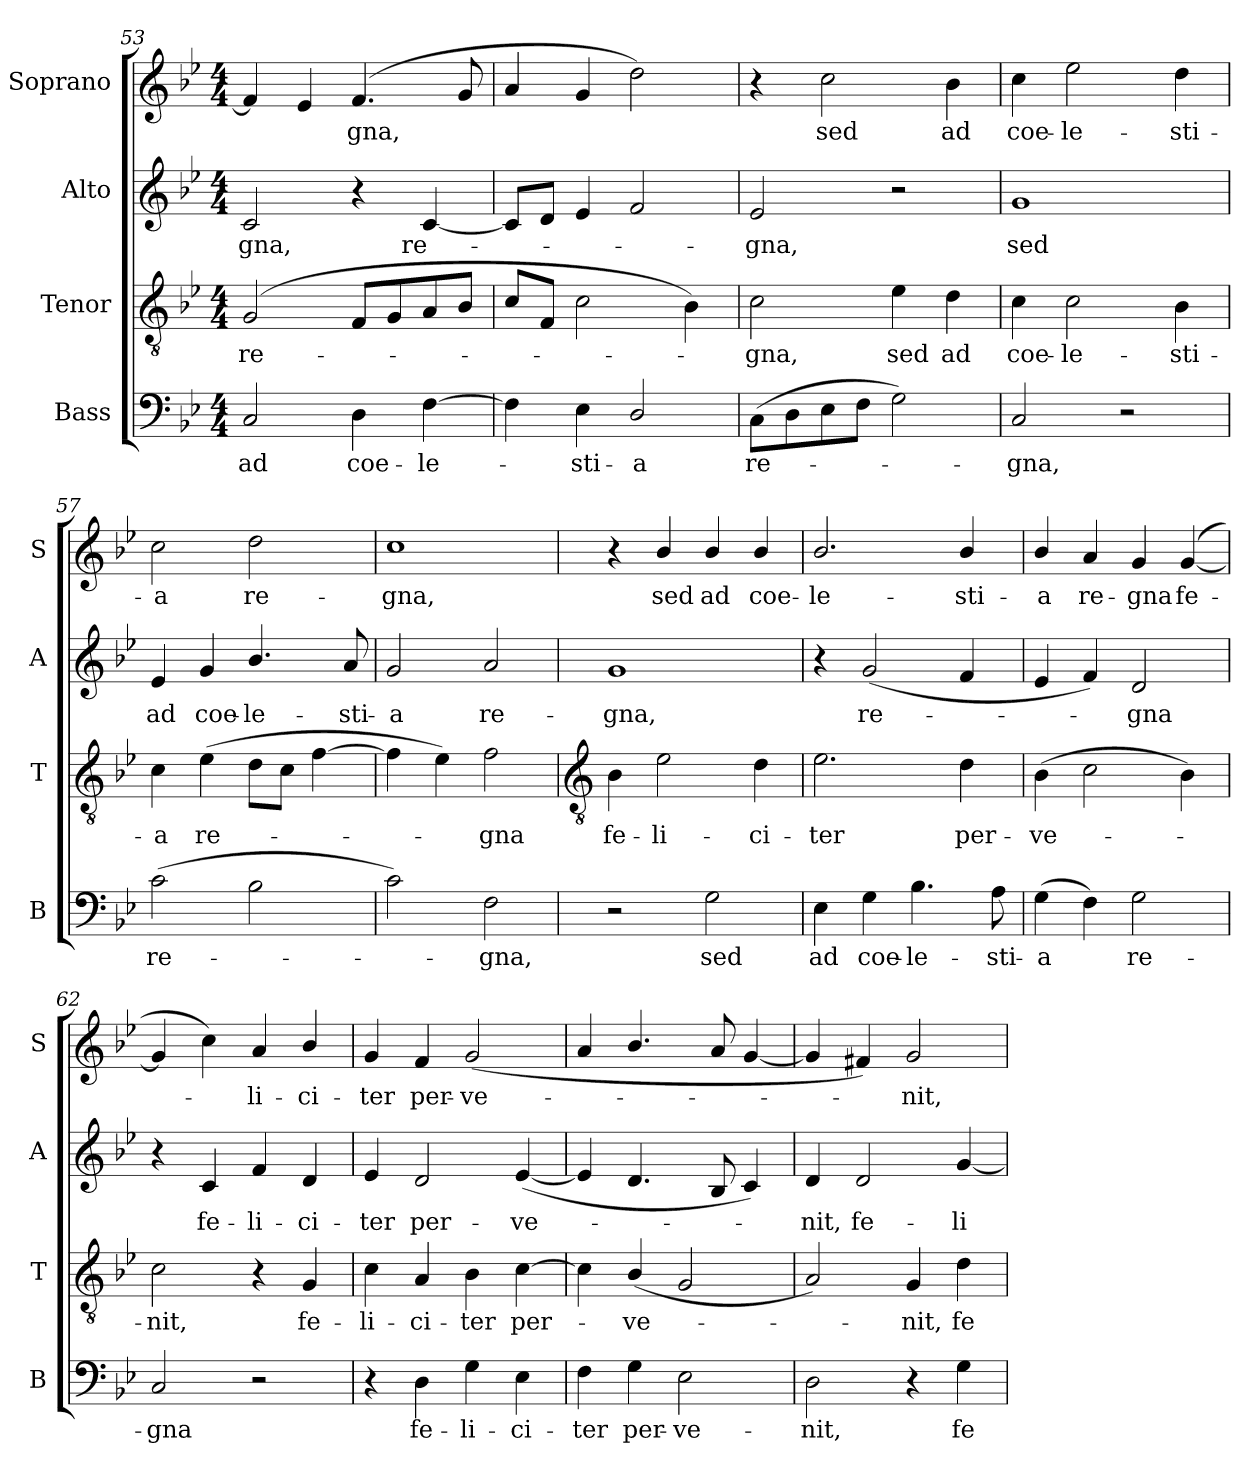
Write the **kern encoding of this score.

**kern	**text	**kern	**text	**kern	**text	**kern	**text
*part4	*part4	*part3	*part3	*part2	*part2	*part1	*part1
*staff4	*staff4	*staff3	*staff3	*staff2	*staff2	*staff1	*staff1
*I"Bass	*	*I"Tenor	*	*I"Alto	*	*I"Soprano	*
*I'B	*	*I'T	*	*I'A	*	*I'S	*
*clefF4	*	*clefGv2	*	*clefG2	*	*clefG2	*
*k[b-e-]	*	*k[b-e-]	*	*k[b-e-]	*	*k[b-e-]	*
*B-:	*	*B-:	*	*B-:	*	*B-:	*
*M4/4	*	*M4/4	*	*M4/4	*	*M4/4	*
=53	=53	=53	=53	=53	=53	=53	=53
!	!LO:LY:b	!	!LO:LY:b	!	!LO:LY:b	!	!
2C	ad	(<2G	re-	2c	gna,	4f]	.
.	.	.	.	.	.	4e-	.
!	!LO:LY:b	!	!	!	!	!	!LO:LY:b
4D	coe-	8FL	.	4r	.	(<4.f	gna,
.	.	8G	.	.	.	.	.
!	!LO:LY:b	!	!	!	!LO:LY:b	!	!
[4F	-le-	8A	.	[4c	re-	.	.
.	.	8B-J	.	.	.	8g	.
=54	=54	=54	=54	=54	=54	=54	=54
4F]	.	8cL	.	8cL]	.	4a	.
.	.	8FJ	.	8dJ	.	.	.
!	!LO:LY:b	!	!	!	!	!	!
4E-	sti-	2c	.	4e-	.	4g	.
!	!LO:LY:b	!	!	!	!	!	!
2D/	-a	.	.	2f	.	2dd)	.
.	.	4B-)	.	.	.	.	.
=55	=55	=55	=55	=55	=55	=55	=55
!	!LO:LY:b	!	!LO:LY:b	!	!LO:LY:b	!	!
(>8CL	re-	2c	gna,	2e-	gna,	4r	.
8D	.	.	.	.	.	.	.
!	!	!	!	!	!	!	!LO:LY:b
8E-	.	.	.	.	.	2cc	sed
8FJ	.	.	.	.	.	.	.
!	!	!	!LO:LY:b	!	!	!	!
2G)	.	4e-	sed	2r	.	.	.
!	!	!	!LO:LY:b	!	!	!	!LO:LY:b
.	.	4d	ad	.	.	4b-	ad
=56	=56	=56	=56	=56	=56	=56	=56
!	!LO:LY:b	!	!LO:LY:b	!	!LO:LY:b	!	!LO:LY:b
2C	gna,	4c	coe-	1g	sed	4cc	coe-
!	!	!	!LO:LY:b	!	!	!	!LO:LY:b
.	.	2c	-le-	.	.	2ee-	-le-
2r	.	.	.	.	.	.	.
!	!	!	!LO:LY:b	!	!	!	!LO:LY:b
.	.	4B-	-sti-	.	.	4dd	-sti-
=57	=57	=57	=57	=57	=57	=57	=57
!	!LO:LY:b	!	!LO:LY:b	!	!LO:LY:b	!	!LO:LY:b
(>2c	re-	4c	-a	4e-	ad	2cc	-a
!	!	!	!LO:LY:b	!	!LO:LY:b	!	!
.	.	(>4e-	re-	4g	coe-	.	.
!	!	!	!	!	!LO:LY:b	!	!LO:LY:b
2B-	.	8dL	.	4.b-/	-le-	2dd	re-
.	.	8cJ	.	.	.	.	.
.	.	[4f	.	.	.	.	.
!	!	!	!	!	!LO:LY:b	!	!
.	.	.	.	8a	-sti-	.	.
=58	=58	=58	=58	=58	=58	=58	=58
!	!	!	!	!	!LO:LY:b	!	!LO:LY:b
2c)	.	4f]	.	2g	-a	1cc	-gna,
.	.	4e-)	.	.	.	.	.
!	!LO:LY:b	!	!LO:LY:b	!	!LO:LY:b	!	!
2F	gna,	2f	gna	2a	re-	.	.
!!LO:LB:g=z
=59	=59	=59	=59	=59	=59	=59	=59
*	*	*clefGv2	*	*	*	*	*
!	!	!	!LO:LY:b	!	!LO:LY:b	!	!
2r	.	4B-	fe-	1g	-gna,	4r	.
!	!	!	!LO:LY:b	!	!	!	!LO:LY:b
.	.	2e-	-li-	.	.	4b-/	sed
!	!LO:LY:b	!	!	!	!	!	!LO:LY:b
2G	sed	.	.	.	.	4b-/	ad
!	!	!	!LO:LY:b	!	!	!	!LO:LY:b
.	.	4d	-ci-	.	.	4b-/	coe-
=60	=60	=60	=60	=60	=60	=60	=60
!	!LO:LY:b	!	!LO:LY:b	!	!	!	!LO:LY:b
4E-	ad	2.e-	-ter	4r	.	2.b-/	-le-
!	!LO:LY:b	!	!	!	!LO:LY:b	!	!
4G	coe-	.	.	(<2g	re-	.	.
!	!LO:LY:b	!	!	!	!	!	!
4.B-	-le-	.	.	.	.	.	.
!	!	!	!LO:LY:b	!	!	!	!LO:LY:b
.	.	4d	per-	4f	.	4b-/	-sti-
!	!LO:LY:b	!	!	!	!	!	!
8A	-sti-	.	.	.	.	.	.
=61	=61	=61	=61	=61	=61	=61	=61
!	!LO:LY:b	!	!LO:LY:b	!	!	!	!LO:LY:b
(>4G	-a	(>4B-	-ve-	4e-	.	4b-/	-a
!	!	!	!	!	!	!	!LO:LY:b
4F)	.	2c	.	4f)	.	4a	re-
!	!LO:LY:b	!	!	!	!LO:LY:b	!	!LO:LY:b
2G	re-	.	.	2d	gna	4g	-gna
!	!	!	!	!	!	!	!LO:LY:b
.	.	4B-)	.	.	.	(<[4g	fe-
=62	=62	=62	=62	=62	=62	=62	=62
!	!LO:LY:b	!	!LO:LY:b	!	!	!	!
2C	-gna	2c	nit,	4r	.	4g]	.
!	!	!	!	!	!LO:LY:b	!	!
.	.	.	.	4c	fe-	4cc)	.
!	!	!	!	!	!LO:LY:b	!	!LO:LY:b
2r	.	4r	.	4f	-li-	4a	li-
!	!	!	!LO:LY:b	!	!LO:LY:b	!	!LO:LY:b
.	.	4G	fe-	4d	-ci-	4b-/	-ci-
=63	=63	=63	=63	=63	=63	=63	=63
!	!	!	!LO:LY:b	!	!LO:LY:b	!	!LO:LY:b
4r	.	4c	-li-	4e-	-ter	4g	-ter
!	!LO:LY:b	!	!LO:LY:b	!	!LO:LY:b	!	!LO:LY:b
4D	fe-	4A	-ci-	2d	per-	4f	per-
!	!LO:LY:b	!	!LO:LY:b	!	!	!	!LO:LY:b
4G	-li-	4B-	-ter	.	.	(<2g	-ve-
!	!LO:LY:b	!	!LO:LY:b	!	!LO:LY:b	!	!
4E-	-ci-	[4c	per-	(<[4e-	-ve-	.	.
=64	=64	=64	=64	=64	=64	=64	=64
!	!LO:LY:b	!	!	!	!	!	!
4F	-ter	4c]	.	4e-]	.	4a	.
!	!LO:LY:b	!	!LO:LY:b	!	!	!	!
4G	per-	(<4B-/	ve-	4.d	.	4.b-/	.
!	!LO:LY:b	!	!	!	!	!	!
2E-	-ve-	2G	.	.	.	.	.
.	.	.	.	8B-	.	8a	.
.	.	.	.	4c)	.	[4g	.
=65	=65	=65	=65	=65	=65	=65	=65
!	!LO:LY:b	!	!	!	!LO:LY:b	!	!
2D	-nit,	2A)	.	4d	nit,	4g]	.
!	!	!	!	!	!LO:LY:b	!	!
.	.	.	.	2d	fe-	4f#X)	.
!	!	!	!LO:LY:b	!	!	!	!LO:LY:b
4r	.	4G	nit,	.	.	2g	nit,
!	!LO:LY:b	!	!LO:LY:b	!	!LO:LY:b	!	!
4G	fe-	4d	fe-	[4g	-li-	.	.
=	=	=	=	=	=	=	=
*-	*-	*-	*-	*-	*-	*-	*-
